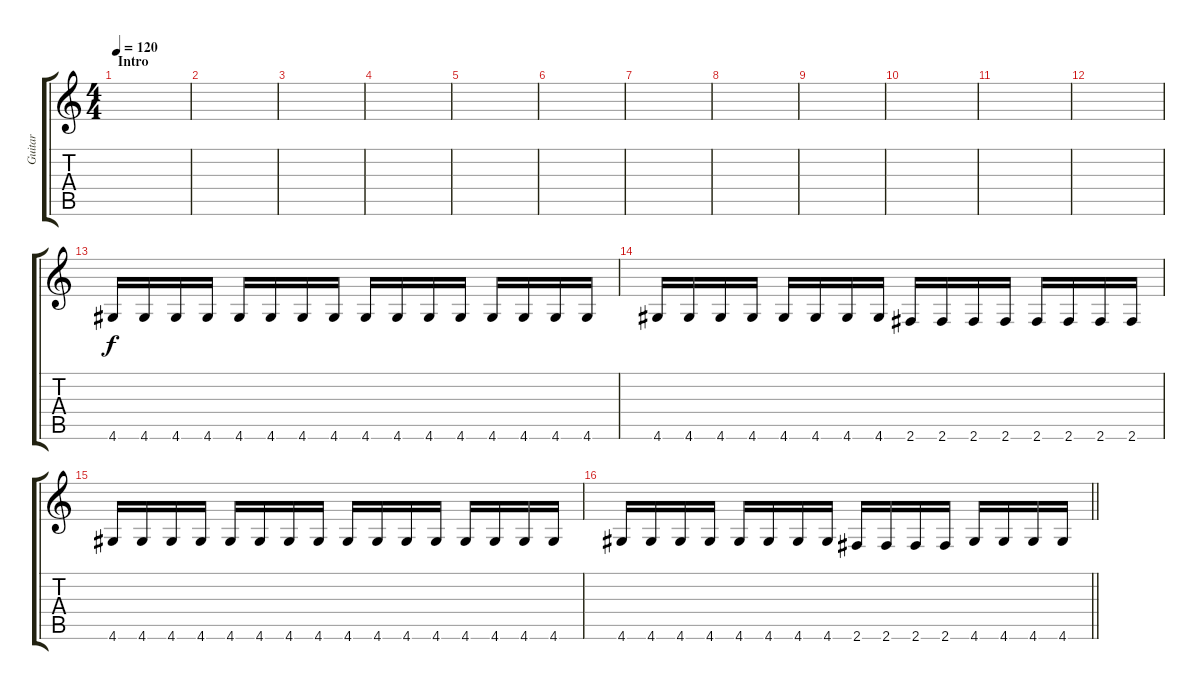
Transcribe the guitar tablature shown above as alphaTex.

\track ("Guitar" "Guitar") {instrument distortionguitar}
\staff {score tabs}
\tuning (E4 B3 G3 D3 A2 E2) {hide}
\ts (4 4)
\section ("" "Intro ")
\tempo 120
\clef g2
\ks c
|
|
|
|
|
|
|
|
|
|
|
|
4.6.16 4.6.16 4.6.16 4.6.16 4.6.16 4.6.16 4.6.16 4.6.16 4.6.16 4.6.16 4.6.16 4.6.16 4.6.16 4.6.16 4.6.16 4.6.16 |
4.6.16 4.6.16 4.6.16 4.6.16 4.6.16 4.6.16 4.6.16 4.6.16 2.6.16 2.6.16 2.6.16 2.6.16 2.6.16 2.6.16 2.6.16 2.6.16 |
4.6.16 4.6.16 4.6.16 4.6.16 4.6.16 4.6.16 4.6.16 4.6.16 4.6.16 4.6.16 4.6.16 4.6.16 4.6.16 4.6.16 4.6.16 4.6.16 |
\barLineRight lightlight
4.6.16 4.6.16 4.6.16 4.6.16 4.6.16 4.6.16 4.6.16 4.6.16 2.6.16 2.6.16 2.6.16 2.6.16 4.6.16 4.6.16 4.6.16 4.6.16
